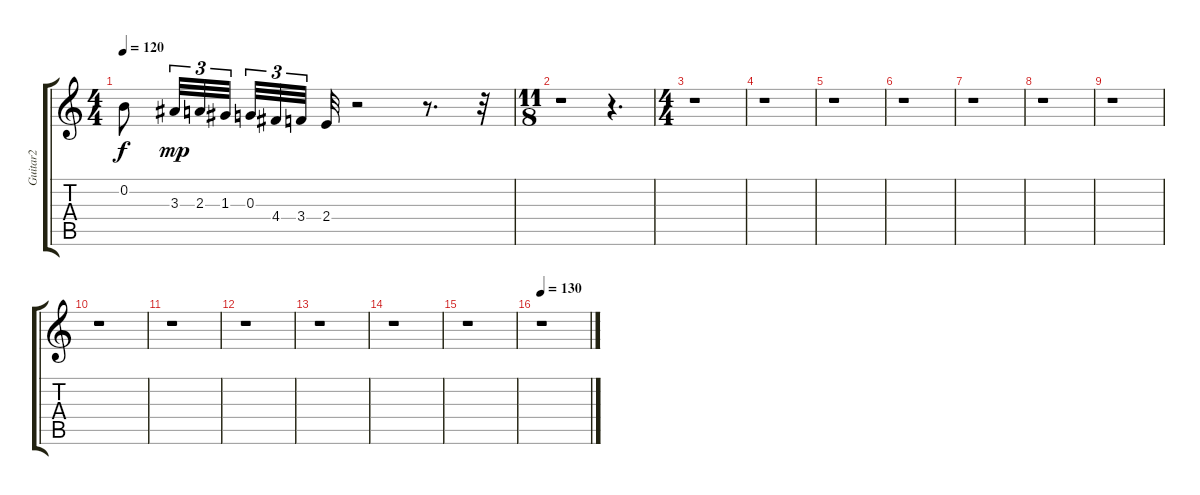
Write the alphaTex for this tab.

\track ("Guitar2" "Guitar2") {instrument overdrivenguitar}
\staff {score tabs}
\tuning (E4 B3 G3 D3 A2 E2) {hide}
\ts (4 4)
\tempo 120
\clef g2
\ks c
0.2{t}.8{dy f} 3.3.32{tu (3 2) dy mp} 2.3.32{tu (3 2)} 1.3.32{tu (3 2)} 0.3.32{tu (3 2)} 4.4.32{tu (3 2)} 3.4.32{tu (3 2)} 2.4.32 r.2 r.8{d} r.32 |
\ts (11 8)
r.1 r.4{d} |
\ts (4 4)
r.1 |
r.1 |
r.1 |
r.1 |
r.1 |
r.1 |
r.1 |
r.1 |
r.1 |
r.1 |
r.1 |
r.1 |
r.1 |
\tempo 130
r.1
